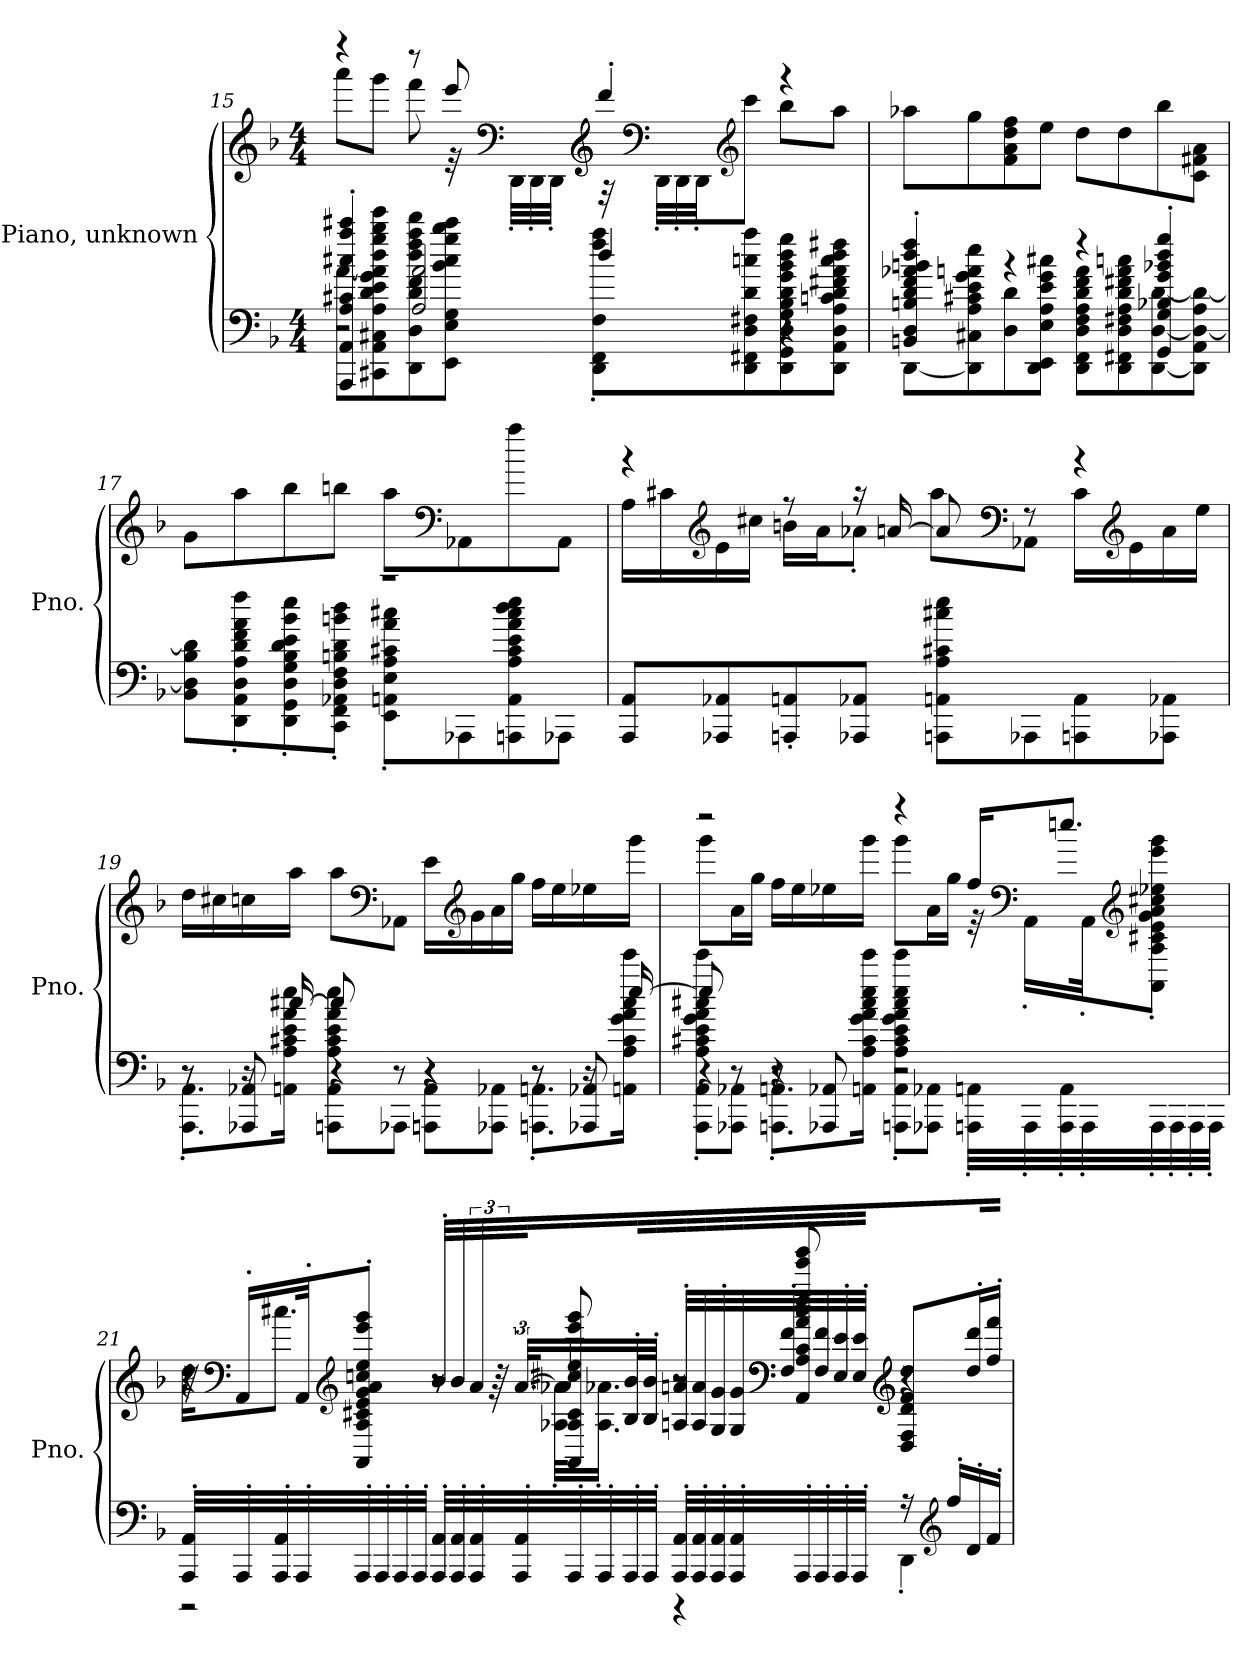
**kern	**kern
*part1	*part1
*staff2	*staff1
*I"Piano, unknown	*
*I'Pno.	*
!!LO:PB:g=z
*clefF4	*clefG2
*k[b-]	*k[b-]
*M4/4	*M4/4
=15	=15
*^	*^
*	*^	*	*
2r	[8a\L	4AAA/' 4AA/' 4A/' 4c#X/' 4cc#X/' 4aa/' 4ccc#X/'	4r	8aaa\L
.	8CC#X\ 8AA\ 8C#X\ 8A\ 8d\ 8e\ 8g\ 8a\] 8dd\ 8gg\ 8bb-\ 8eee\	.	.	8ggg\J
.	8DD\ 8D\ 8d\ 8f\ 8dd\ 8ff\ 8aa\ 8ddd\	2A/ 2a/	8r	8fff\
.	8EE\ 8E\ 8G\ 8b-\ 8cc#\ 8gg\ 8bb-\ 8ccc#\J	.	8eee/	32r
*	*	*	*clefF4	*
.	.	.	.	32DD'\LLL
.	.	.	.	32DD'\
.	.	.	.	32DD'\JJJ
*	*	*	*clefG2	*
4dd/	8DD\' 8FF\' 8F\' 8ff\' 8aa\'L	.	4ddd'/	32r
*	*	*	*clefF4	*
.	.	.	.	32DD'\LLL
.	.	.	.	32DD'\
.	.	.	.	32DD'\JJ
*	*	*	*clefG2	*
.	8DD\ 8FF#X\ 8D\ 8F#X\ 8d\ 8ccn\ 8aa\	.	.	8ccc\J
4r	8DD\ 8GG\ 8D\ 8G\ 8B-\ 8d\ 8g\ 8b-\ 8dd\ 8gg\	4r	4r	8bb-\L
.	8DD\ 8AA\ 8D\ 8A\ 8cn\ 8d\ 8f#X\ 8a\ 8cc\ 8dd\ 8ff#X\J	.	.	8aa\J
*	*v	*v	*	*
*	*	*v	*v
!!LO:LB:g=z
=16	=16	=16
4BBn/' 4D/' 4Bn/' 4d/' 4f/' 4a-X/' 4bn/' 4dd/' 4ff/'	[8DD\L	8aa-X\L
.	8DD\] 8C#X\ 8A\ 8c#X\ 8e\ 8g\ 8an\ 8ee\	8gg\
4r	8D\ 8d\	8f\ 8a\ 8dd\ 8ff\
.	8DD\ 8EE\ 8E\ 8A\ 8e\ 8g\ 8cc#X\J	8ee\J
4r	8DD\ 8FF\ 8D\ 8F\ 8A\ 8d\ 8f\ 8a\L	8dd\L
.	8DD\ 8FF#X\ 8D\ 8F#X\ 8A\ 8d\ 8f#X\ 8a\ 8ccn\	8dd\
4GG/' 4G/' 4B-X/' 4g/' 4b-X/' 4dd/' 4gg/'	[8DD\ [8D\ [8d\	8bb-\
.	8DD\] 8AA\ 8D\_ 8A\ 8d\_J	8c\ 8f#X\ 8a\J
=17	=17	=17
1r	8BB-\ 8D\] 8B-\ 8d\]L	8g\L
.	8DD\' 8AA\' 8D\' 8A\' 8d\' 8f\' 8a\' 8ff\'	8aa\
.	8DD\' 8GG\' 8D\' 8G\' 8B-\' 8d\' 8e\' 8b-\' 8ee\'	8bb-\
.	8CC\' 8FF\' 8AA-X\' 8D\' 8F\' 8Bn\' 8d\' 8bn\' 8dd\'J	8bbn\J
.	8EE\' 8AAn\' 8E\' 8A\' 8c#X\' 8a\' 8cc#X\'L	8aa\L
*	*	*clefF4
.	8AAA-X\	8AA-X\
.	8AAAn\ 8AA\ 8A\ 8c#\ 8e\ 8a\ 8cc#\ 8dd\ 8ee\	8aa\
.	8AAA-X\J	8AA-\J
*v	*v	*
!!LO:LB:g=z
=18	=18
*	*^
8AAA/ 8AA/L	4r	16A\LL
.	.	16c#X\
*	*clefG2	*
8AAA-X/ 8AA-X/	.	16e\
.	.	16cc#X\JJ
8AAAn/' 8AAn/'	8r	16bn\LL
.	.	16a\J
8AAA-X/ 8AA-X/J	16r	8a-X'\J
.	[16an/	.
8AAAn\ 8AAn\ 8A\ 8c#X\ 8cc#X\ 8ee\L	8a/]	8aa\L
*	*clefF4	*
8AAA-X\	8r	8AA-X\J
8AAAn\ 8AA\	4r	16c#\LL
*	*clefG2	*
.	.	16e\
8AAA-X\ 8AA-X\J	.	16a\
.	.	16ee\JJ
*	*v	*v
!!LO:LB:g=z
=19	=19
*^	*
*	*^	*
8r	8.AAA\' 8.AA\'L	8r	16dd\LL
.	.	.	16cc#X\
16r	.	8AAA-X/ 8AA-X/	16ccn\
[16cc#X/	16AAn\ 16A\ 16c#X\ 16e\ 16a\ 16ee\Jk	.	16aa\JJ
8cc#/]	8AAAn\ 8AA\ 8A\ 8c#\ 8e\ 8a\ 8ee\L	4r	8aa\L
*	*	*	*clefF4
8r	8AAA-X\J	.	8AA-X\J
4r	8AAAn\ 8AA\L	4r	16e\LL
*	*	*	*clefG2
.	.	.	16g\
.	8AAA-X\ 8AA-X\J	.	16a\
.	.	.	16gg\JJ
8r	8.AAAn\' 8.AAn\'L	8r	16ff\LL
.	.	.	16ee\
16r	.	8AAA-X/ 8AA-X/	16ee-X\
[16ee/	16AAn\ 16A\ 16c#\ 16g\ 16a\ 16cc#\ 16eee\Jk	.	16ggg\JJ
!!LO:LB:g=z
=20	=20	=20	=20
*	*	*	*^
8ee/]	8AAA\' 8AA\' 8A\' 8c#X\' 8e\' 8g\' 8a\' 8cc#X\' 8eee\'L	4r	2r	8ggg\L
8r	8AAA-X\ 8AA-X\J	.	.	16a\L
.	.	.	.	16gg\JJ
4r	8.AAAn\' 8.AAn\'L	8r	.	16ff\LL
.	.	.	.	16ee\
.	.	8AAA-X/ 8AA-X/	.	16ee-X\
.	16AAn\ 16A\ 16c#\ 16g\ 16a\ 16cc#\ 16ee\ 16eee\Jk	.	.	16ggg\JJ
2r	8AAAn\' 8AA\' 8A\' 8c#\' 8e\' 8g\' 8a\' 8cc#\' 8ee\' 8eee\'L	2r	4r	8ggg\L
.	8AAA-X\ 8AA-X\J	.	.	16a\L
.	.	.	.	16gg\JJ
.	32AAAn\' 32AAn\'LLL	.	16ff/KL	32r
*	*	*	*clefF4	*
.	32AAA'\	.	.	16AA'\LL
.	32AAA\' 32AA\'	.	8.een/J	.
.	32AAA'\	.	.	32AA'\JK
*	*	*	*clefG2	*
.	32AAA'\	.	.	8AA\' 8A\' 8c#X\' 8e\' 8g\' 8a\' 8cc#X\' 8ee-X\' 8eee\' 8ggg\'J
.	32AAA'\	.	.	.
.	32AAA'\	.	.	.
.	32AAA'\JJJ	.	.	.
*	*v	*v	*	*
!!LO:LB:g=z
=21	=21	=21	=21
*	*	*	*^
32AAA/' 32AA/'LLL	2r	4r	16dd\KL	32r
*	*	*clefF4	*	*
32AAA'/	.	.	.	16AA'/LL
32AAA/' 32AA/'	.	.	8.cc#X\J	.
32AAA'/	.	.	.	32AA'/JK
*	*	*clefG2	*	*
32AAA'/	.	.	.	8AA/' 8A/' 8c#X/' 8e/' 8g/' 8a/' 8ccn/' 8ee/' 8eee/' 8ggg/'J
32AAA'/	.	.	.	.
32AAA'/	.	.	.	.
32AAA'/JJJ	.	.	.	.
32AAA/' 32AA/'LLL	.	8r	8r	32b-'/LLL
32AAA/' 32AA/'	.	.	.	32b-/
32AAA/' 32AA/'	.	.	.	48a/JJJ
.	.	.	.	96r
32AAA/' 32AA/'	.	.	.	[48.a/KLL
32AAA'/	.	8AA/ 8A/ 8c#/ 8cc#X/ 8ee/ 8eee/ 8ggg/	32A-X\' 32a-X\'KLL	16a/]
32AAA'/	.	.	16.A-\' 16.a-X\'JJ	.
32AAA'/	.	.	.	32B-/' 32b-/'L
32AAA'/JJJ	.	.	.	32B-/' 32b-/'JJJ
32AAA/' 32AA/'LLL	4r	8r	2r	32An/' 32an/'LLL
32AAA/' 32AA/'	.	.	.	32A/ 32a/
32AAA/' 32AA/'	.	.	.	32G/' 32g/'
32AAA/' 32AA/'	.	.	.	32G/ 32g/
*	*	*clefF4	*	*
32AAA'/	.	8AA/ 8A/ 8c#/ 8a/ 8cc#/ 8ee/ 8eee/ 8ggg/	.	32F/' 32f/'
32AAA'/	.	.	.	32F/ 32f/
32AAA'/	.	.	.	32E/' 32e/'
32AAA'/JJJ	.	.	.	32E/' 32e/'JJJ
*	*	*clefG2	*	*
16r	4DD'\	4r	.	8D/ 8F/ 8d/ 8f/ 8dd/L
*clefG2	*	*	*	*
16ff'/LL	.	.	.	.
16d'/	.	.	.	16dd/' 16ddd/'L
16f'/JJ	.	.	.	16ff/' 16fff/'JJ
*v	*v	*	*	*
*	*v	*v	*v
=	=
*-	*-
